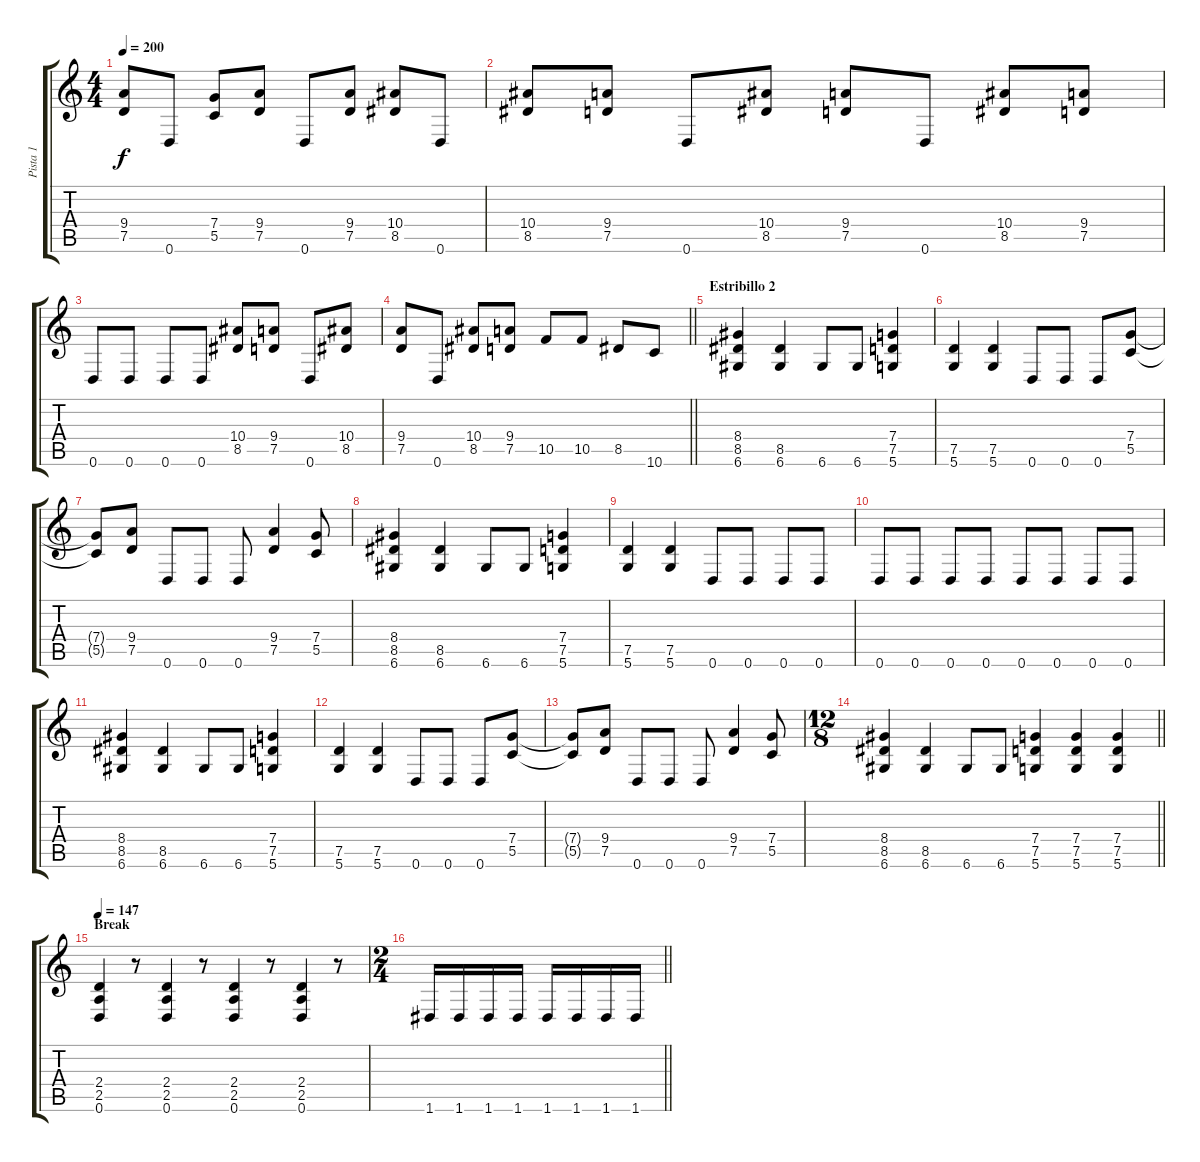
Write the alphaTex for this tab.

\track ("Pista 1" "Pista 1") {instrument distortionguitar}
\staff {score tabs}
\tuning (D4 A3 F3 C3 G2 D2) {hide}
\ts (4 4)
\tempo 200
\clef g2
\ks c
(9.4 7.5).8{dy f} 0.6.8 (7.4 5.5).8 (9.4 7.5).8 0.6.8 (9.4 7.5).8 (10.4 8.5).8 0.6.8 |
(10.4 8.5).8 (9.4 7.5).8 0.6.8 (10.4 8.5).8 (9.4 7.5).8 0.6.8 (10.4 8.5).8 (9.4 7.5).8 |
0.6.8 0.6.8 0.6.8 0.6.8 (10.4 8.5).8 (9.4 7.5).8 0.6.8 (10.4 8.5).8 |
\barLineRight lightlight
(9.4 7.5).8 0.6.8 (10.4 8.5).8 (9.4 7.5).8 10.5.8 10.5.8 8.5.8 10.6.8 |
\section ("" "Estribillo 2")
(8.4 8.5 6.6).4 (8.5 6.6).4 6.6.8 6.6.8 (7.4 7.5 5.6).4 |
(7.5 5.6).4 (7.5 5.6).4 0.6.8 0.6.8 0.6.8 (7.4 5.5).8 |
(7.4{t} 5.5{t}).8 (9.4 7.5).8 0.6.8 0.6.8 0.6.8 (9.4 7.5).4 (7.4 5.5).8 |
(8.4 8.5 6.6).4 (8.5 6.6).4 6.6.8 6.6.8 (7.4 7.5 5.6).4 |
(7.5 5.6).4 (7.5 5.6).4 0.6.8 0.6.8 0.6.8 0.6.8 |
0.6.8 0.6.8 0.6.8 0.6.8 0.6.8 0.6.8 0.6.8 0.6.8 |
(8.4 8.5 6.6).4 (8.5 6.6).4 6.6.8 6.6.8 (7.4 7.5 5.6).4 |
(7.5 5.6).4 (7.5 5.6).4 0.6.8 0.6.8 0.6.8 (7.4 5.5).8 |
(7.4{t} 5.5{t}).8 (9.4 7.5).8 0.6.8 0.6.8 0.6.8 (9.4 7.5).4 (7.4 5.5).8 |
\ts (12 8)
\barLineRight lightlight
(8.4 8.5 6.6).4 (8.5 6.6).4 6.6.8 6.6.8 (7.4 7.5 5.6).4 (7.4 7.5 5.6).4 (7.4 7.5 5.6).4 |
\section ("" "Break")
\tempo 147
(2.4 2.5 0.6).4 r.8 (2.4 2.5 0.6).4 r.8 (2.4 2.5 0.6).4 r.8 (2.4 2.5 0.6).4 r.8 |
\ts (2 4)
\barLineRight lightlight
1.6.16 1.6.16 1.6.16 1.6.16 1.6.16 1.6.16 1.6.16 1.6.16
